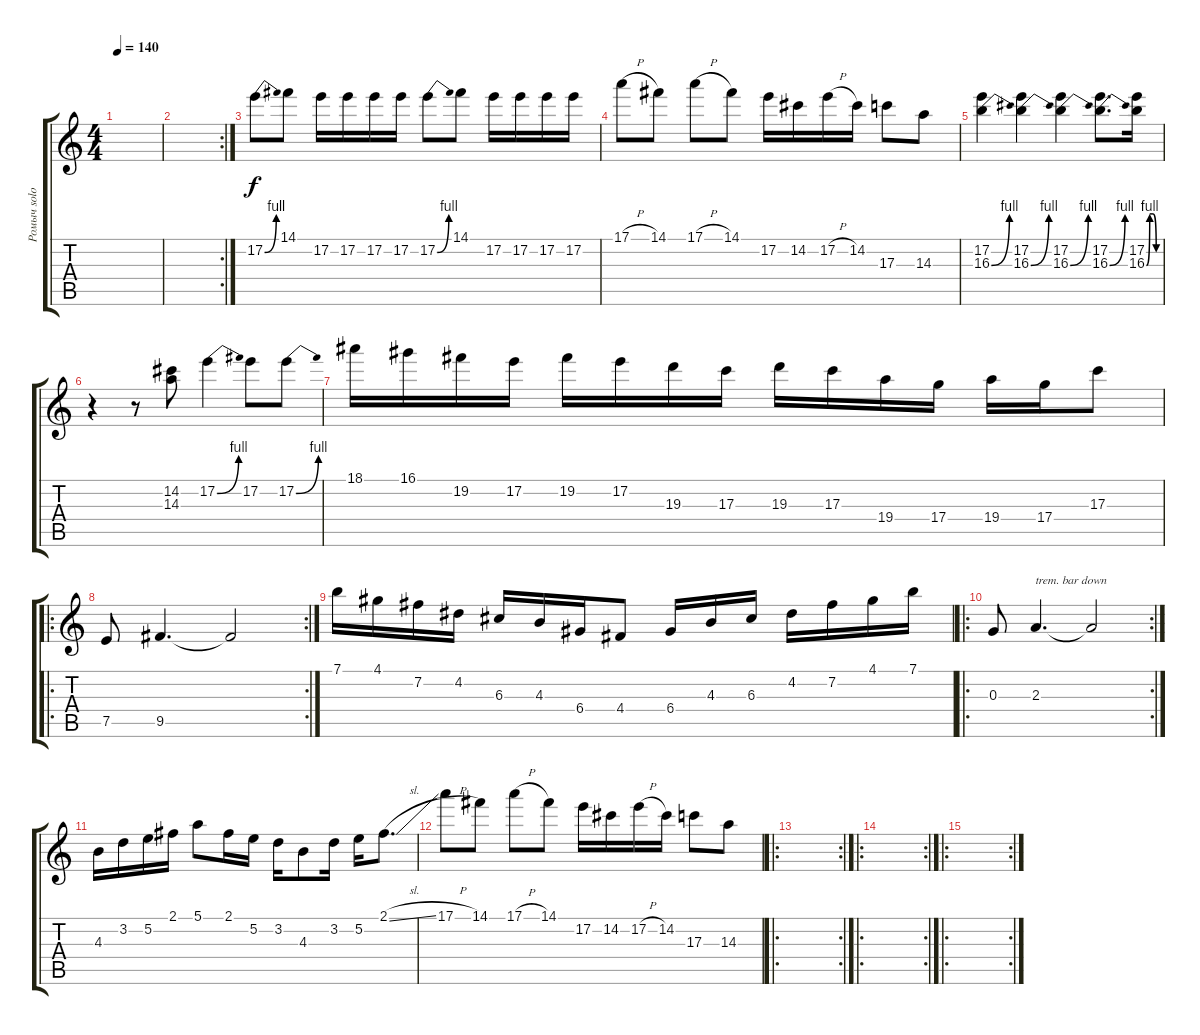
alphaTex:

\track ("Ромыч solo" "Ромыч solo") {instrument overdrivenguitar}
\staff {score tabs}
\tuning (E4 B3 G3 D3 A2 E2) {hide}
\ts (4 4)
\tempo 140
\clef g2
\ks c
|
\rc 2
|
17.2{be (bend 0 0 60 4)}.8 14.1.8 17.2.16 17.2.16 17.2.16 17.2.16 17.2{be (bend 0 0 60 4)}.8 14.1.8 17.2.16 17.2.16 17.2.16 17.2.16 |
17.1{h}.8 14.1.8 17.1{h}.8 14.1.8 17.2.16 14.2.16 17.2{h}.16 14.2.16 17.3.8 14.3.8 |
(17.2 16.3{be (bend 0 0 60 4)}).4 (17.2 16.3{be (bend 0 0 60 4)}).4 (17.2 16.3{be (bend 0 0 60 4)}).4 (17.2 16.3{be (bend 0 0 60 4)}).8{d} (17.2 16.3{be (custom 0 0 15 4 30 4 45 0 60 0)}).16 |
r.4 r.8 (14.2 14.3).8 17.2{be (bend 0 0 60 4)}.4 17.2.8 17.2{be (bend 0 0 60 4)}.8 |
18.1.16 16.1.16 19.2.16 17.2.16 19.2.16 17.2.16 19.3.16 17.3.16 19.3.16 17.3.16 19.4.16 17.4.16 19.4.16 17.4.16 17.3.8 |
\ro
\rc 2
7.5.8 9.5.4{d} 9.5{t}.2 |
7.1.16 4.1.16 7.2.16 4.2.16 6.3.16 4.3.16 6.4.16 4.4.8 6.4.16 4.3.16 6.3.16 4.2.16 7.2.16 4.1.16 7.1.16 |
\ro
\rc 2
0.3.8 2.3.4{d txt "trem. bar down"} 2.3{t}.2 |
4.3.16 3.2.16 5.2.16 2.1.16 5.1.8 2.1.16 5.2.16 3.2.16 4.3.8 3.2.16 5.2.16 2.1{sl}.8{d} |
17.1{h}.8 14.1.8 17.1{h}.8 14.1.8 17.2.16 14.2.16 17.2{h}.16 14.2.16 17.3.8 14.3.8 |
\ro
\rc 2
|
\ro
\rc 2
|
\ro
\rc 2
